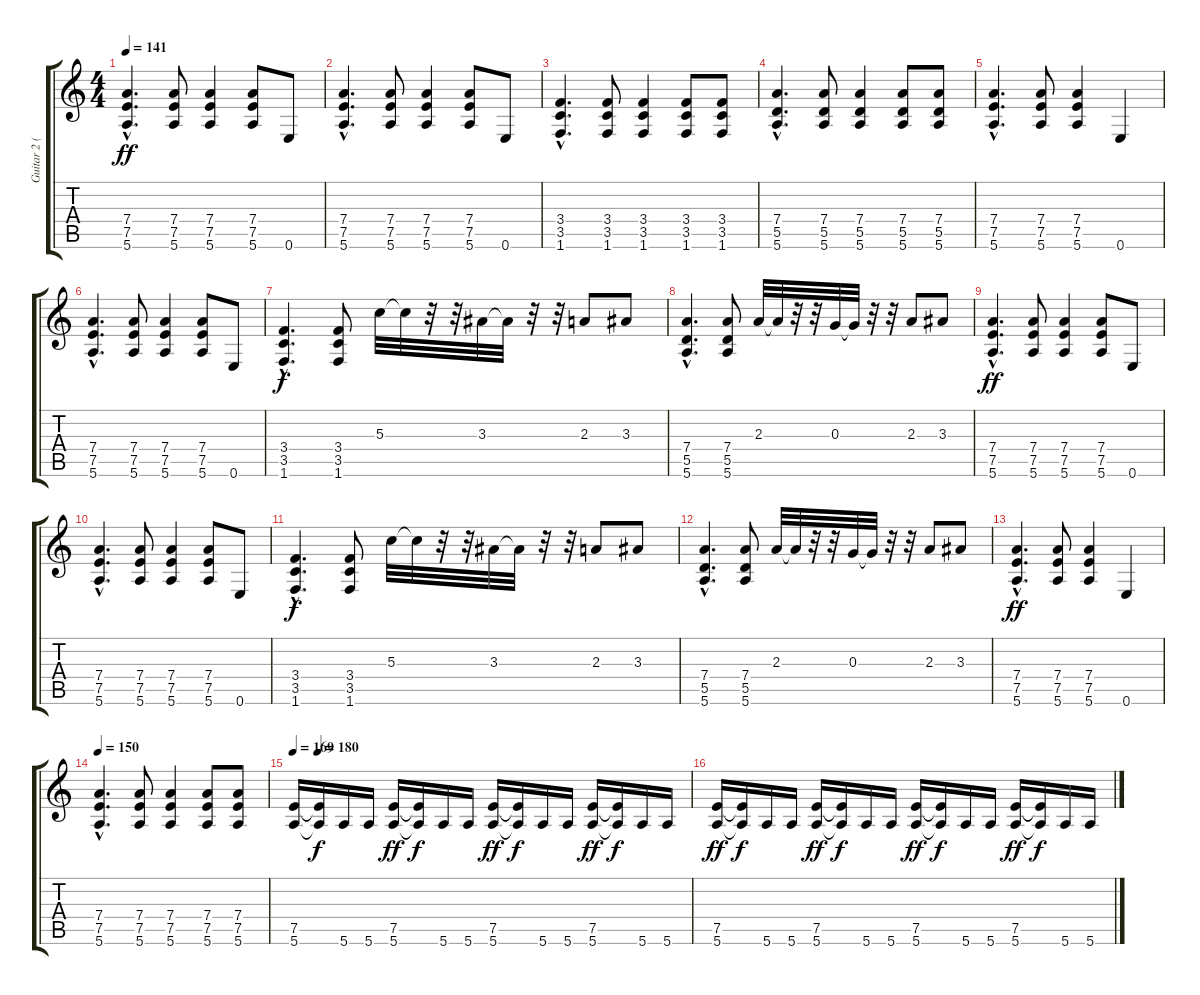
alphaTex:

\track ("Guitar 2 (Rhythm)" "Guitar 2 (") {instrument distortionguitar}
\staff {score tabs}
\tuning (E4 B3 G3 D3 A2 E2) {hide}
\ts (4 4)
\tempo 141
\clef g2
\ks c
(7.4{hac} 7.5{hac} 5.6{hac}).4{d dy ff} (7.4 7.5 5.6).8 (7.4 7.5 5.6).4 (7.4 7.5 5.6).8 0.6.8 |
(7.4{hac} 7.5{hac} 5.6{hac}).4{d} (7.4 7.5 5.6).8 (7.4 7.5 5.6).4 (7.4 7.5 5.6).8 0.6.8 |
(3.4{hac} 3.5{hac} 1.6{hac}).4{d} (3.4 3.5 1.6).8 (3.4 3.5 1.6).4 (3.4 3.5 1.6).8 (3.4 3.5 1.6).8 |
(7.4{hac} 5.5{hac} 5.6{hac}).4{d} (7.4 5.5 5.6).8 (7.4 5.5 5.6).4 (7.4 5.5 5.6).8 (7.4 5.5 5.6).8 |
(7.4{hac} 7.5{hac} 5.6{hac}).4{d} (7.4 7.5 5.6).8 (7.4 7.5 5.6).4 0.6.4 |
(7.4{hac} 7.5{hac} 5.6{hac}).4{d} (7.4 7.5 5.6).8 (7.4 7.5 5.6).4 (7.4 7.5 5.6).8 0.6.8 |
(3.4{hac} 3.5{hac} 1.6{hac}).4{d dy f} (3.4 3.5 1.6).8 5.3.32{instrument overdrivenguitar} 5.3{t}.32 r.32 r.32 3.3.32 3.3{t}.32 r.32 r.32 2.3.8 3.3.8 |
(7.4{hac} 5.5{hac} 5.6{hac}).4{d instrument distortionguitar} (7.4 5.5 5.6).8 2.3.32{instrument overdrivenguitar} 2.3{t}.32 r.32 r.32 0.3.32 0.3{t}.32 r.32 r.32 2.3.8 3.3.8 |
(7.4{hac} 7.5{hac} 5.6{hac}).4{d dy ff instrument distortionguitar} (7.4 7.5 5.6).8 (7.4 7.5 5.6).4 (7.4 7.5 5.6).8 0.6.8 |
(7.4{hac} 7.5{hac} 5.6{hac}).4{d} (7.4 7.5 5.6).8 (7.4 7.5 5.6).4 (7.4 7.5 5.6).8 0.6.8 |
(3.4{hac} 3.5{hac} 1.6{hac}).4{d dy f} (3.4 3.5 1.6).8 5.3.32{instrument overdrivenguitar} 5.3{t}.32 r.32 r.32 3.3.32 3.3{t}.32 r.32 r.32 2.3.8 3.3.8 |
(7.4{hac} 5.5{hac} 5.6{hac}).4{d instrument distortionguitar} (7.4 5.5 5.6).8 2.3.32{instrument overdrivenguitar} 2.3{t}.32 r.32 r.32 0.3.32 0.3{t}.32 r.32 r.32 2.3.8 3.3.8 |
(7.4{hac} 7.5{hac} 5.6{hac}).4{d dy ff instrument distortionguitar} (7.4 7.5 5.6).8 (7.4 7.5 5.6).4 0.6.4 |
\tempo 150
(7.4{hac} 7.5{hac} 5.6{hac}).4{d} (7.4 7.5 5.6).8 (7.4 7.5 5.6).4 (7.4 7.5 5.6).8 (7.4 7.5 5.6).8 |
\tempo 169
\tempo (180 0.0625)
(7.5 5.6).16{volume 13} (7.5{t} 5.6{t}).16{dy f} 5.6.16 5.6.16 (7.5 5.6).16{dy ff} (7.5{t} 5.6{t}).16{dy f} 5.6.16 5.6.16 (7.5 5.6).16{dy ff} (7.5{t} 5.6{t}).16{dy f} 5.6.16 5.6.16 (7.5 5.6).16{dy ff} (7.5{t} 5.6{t}).16{dy f} 5.6.16 5.6.16 |
(7.5 5.6).16{dy ff} (7.5{t} 5.6{t}).16{dy f} 5.6.16 5.6.16 (7.5 5.6).16{dy ff} (7.5{t} 5.6{t}).16{dy f} 5.6.16 5.6.16 (7.5 5.6).16{dy ff} (7.5{t} 5.6{t}).16{dy f} 5.6.16 5.6.16 (7.5 5.6).16{dy ff} (7.5{t} 5.6{t}).16{dy f} 5.6.16 5.6.16
